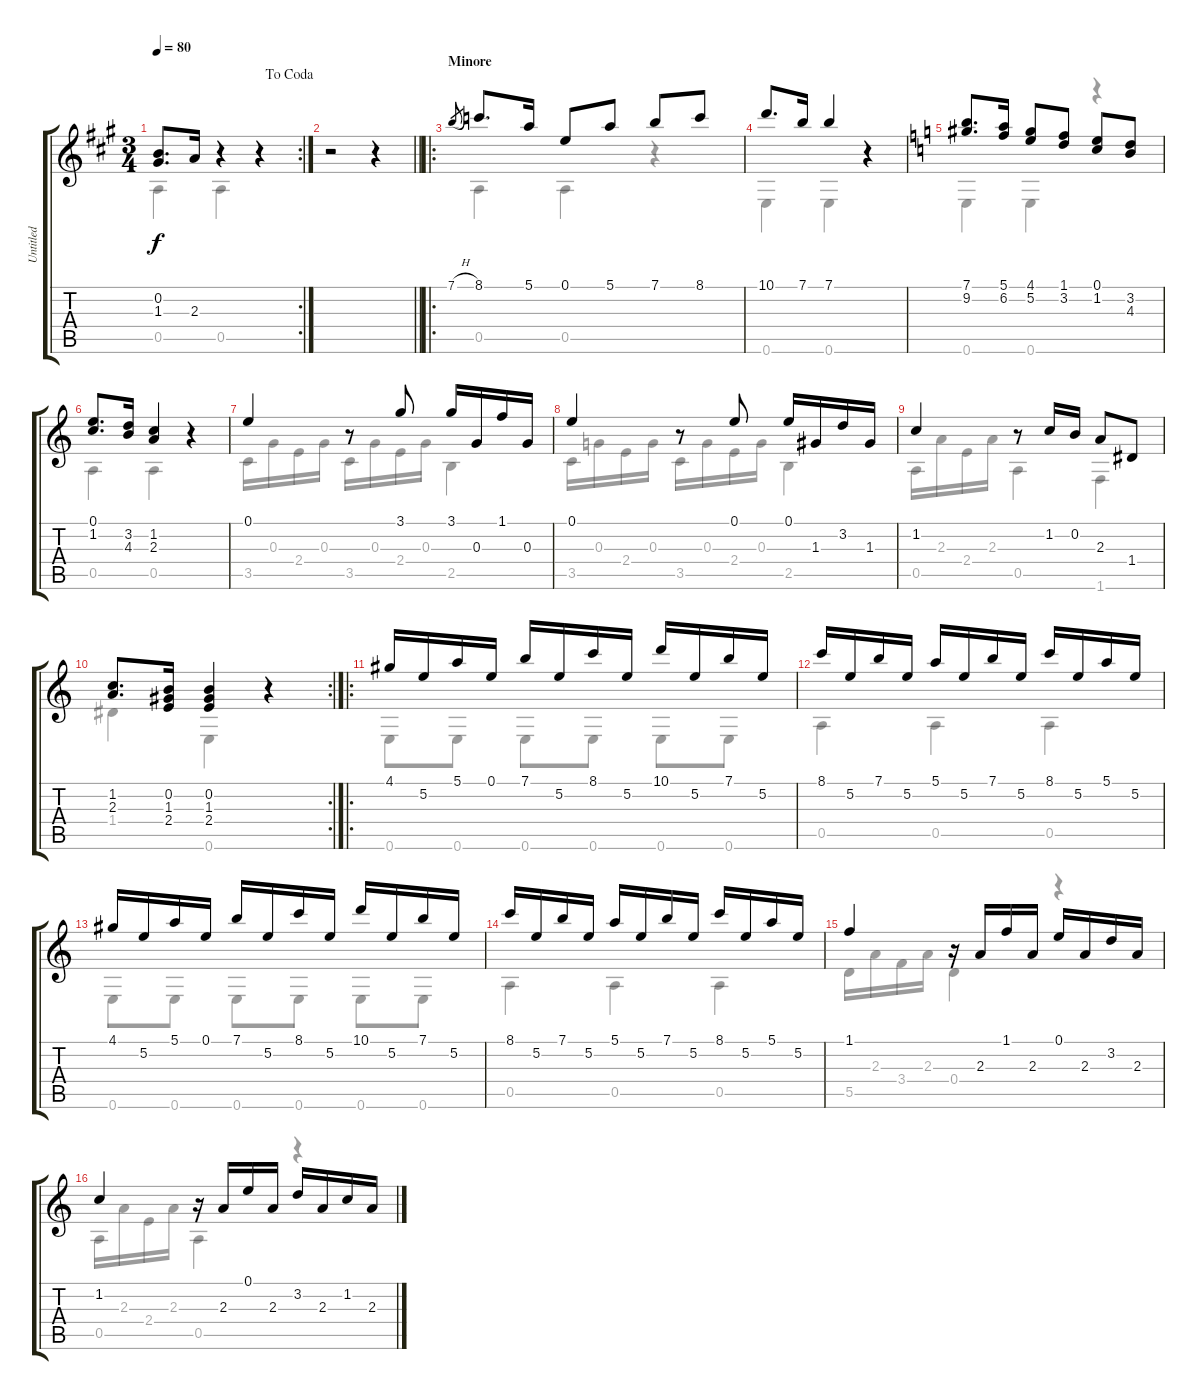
\track ("Untitled" "Untitled") {instrument acousticguitarnylon}
\staff {score tabs}
\tuning (E4 B3 G3 D3 A2 E2) {hide}
\voice
\rc 2
\ts (3 4)
\jump dacoda
\tempo 80
\clef g2
\ks a
(0.2 1.3).8{d dy f} 2.3.16 r.4 r.4 |
\barLineRight lightlight
r.2 r.4 |
\ro
\section ("" "Minore")
7.1{h}.8{gr} 8.1.8{d} 5.1.16 0.1.8 5.1.8 7.1.8 8.1.8 |
10.1.8{d} 7.1.16 7.1.4 r.4 |
\ks c
(7.1 9.2).8{d} (5.1 6.2).16 (4.1 5.2).8 (1.1 3.2).8 (0.1 1.2).8 (3.2 4.3).8 |
(0.1 1.2).8{d} (3.2 4.3).16 (1.2 2.3).4 r.4 |
0.1.4 r.8 3.1.8 3.1.16 0.3.16 1.1.16 0.3.16 |
0.1.4 r.8 0.1.8 0.1.16 1.3.16 3.2.16 1.3.16 |
1.2.4 r.8 1.2.16 0.2.16 2.3.8 1.4.8 |
\rc 2
(1.2 2.3).8{d} (0.2 1.3 2.4).16 (0.2 1.3 2.4).4 r.4 |
\ro
4.1.16 5.2.16 5.1.16 0.1.16 7.1.16 5.2.16 8.1.16 5.2.16 10.1.16 5.2.16 7.1.16 5.2.16 |
8.1.16 5.2.16 7.1.16 5.2.16 5.1.16 5.2.16 7.1.16 5.2.16 8.1.16 5.2.16 5.1.16 5.2.16 |
4.1.16 5.2.16 5.1.16 0.1.16 7.1.16 5.2.16 8.1.16 5.2.16 10.1.16 5.2.16 7.1.16 5.2.16 |
8.1.16 5.2.16 7.1.16 5.2.16 5.1.16 5.2.16 7.1.16 5.2.16 8.1.16 5.2.16 5.1.16 5.2.16 |
1.1.4 r.16 2.3.16 1.1.16 2.3.16 0.1.16 2.3.16 3.2.16 2.3.16 |
1.2.4 r.16 2.3.16 0.1.16 2.3.16 3.2.16 2.3.16 1.2.16 2.3.16
\voice
\clef g2
\ottava regular
\simile none
\ks a
0.5.4{dy f} 0.5.4 r.4 |
\barLineRight lightlight
|
0.5.4 0.5.4 r.4 |
0.6.4 0.6.4 r.4 |
\ks c
0.6.4 0.6.4 r.4 |
0.5.4 0.5.4 r.4 |
3.5.16 0.3.16 2.4.16 0.3.16 3.5.16 0.3.16 2.4.16 0.3.16 2.5.4 |
3.5.16 0.3.16 2.4.16 0.3.16 3.5.16 0.3.16 2.4.16 0.3.16 2.5.4 |
0.5.16 2.3.16 2.4.16 2.3.16 0.5.4 1.6.4 |
1.4.4 0.6.4 r.4 |
0.6.8 0.6.8 0.6.8 0.6.8 0.6.8 0.6.8 |
0.5.4 0.5.4 0.5.4 |
0.6.8 0.6.8 0.6.8 0.6.8 0.6.8 0.6.8 |
0.5.4 0.5.4 0.5.4 |
5.5.16 2.3.16 3.4.16 2.3.16 0.4.4 r.4 |
0.5.16 2.3.16 2.4.16 2.3.16 0.5.4 r.4
